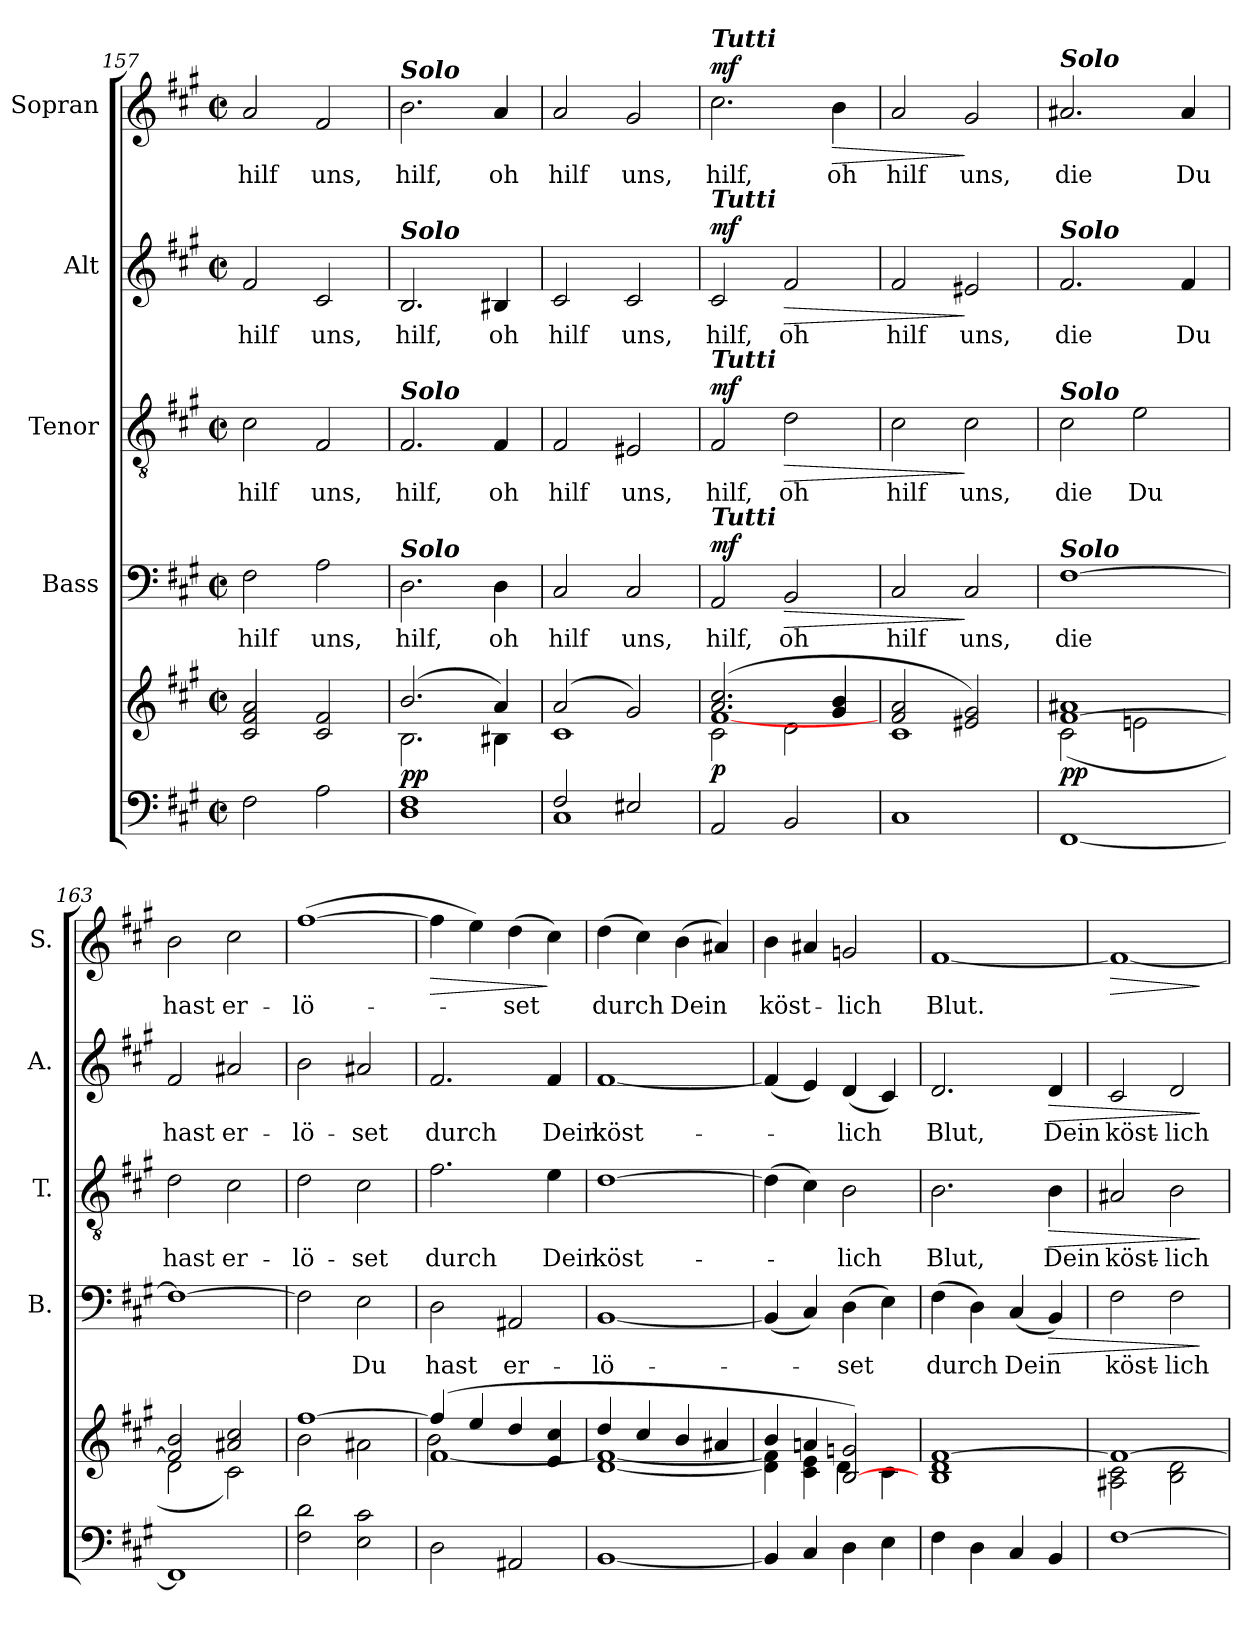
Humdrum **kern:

**kern	**kern	**dynam	**kern	**text	**dynam	**kern	**text	**dynam	**kern	**text	**dynam	**kern	**text	**dynam
*part5	*part5	*part5	*part4	*part4	*part4	*part3	*part3	*part3	*part2	*part2	*part2	*part1	*part1	*part1
*staff6	*staff5	*staff5/6	*staff4	*staff4	*staff4	*staff3	*staff3	*staff3	*staff2	*staff2	*staff2	*staff1	*staff1	*staff1
*	*	*	*I"Bass	*	*	*I"Tenor	*	*	*I"Alt	*	*	*I"Sopran	*	*
*	*	*	*I'B.	*	*	*I'T.	*	*	*I'A.	*	*	*I'S.	*	*
*clefF4	*clefG2	*	*clefF4	*	*	*clefGv2	*	*	*clefG2	*	*	*clefG2	*	*
*k[f#c#g#]	*k[f#c#g#]	*	*k[f#c#g#]	*	*	*k[f#c#g#]	*	*	*k[f#c#g#]	*	*	*k[f#c#g#]	*	*
*A:	*A:	*	*A:	*	*	*A:	*	*	*A:	*	*	*A:	*	*
*M2/2	*M2/2	*	*M2/2	*	*	*M2/2	*	*	*M2/2	*	*	*M2/2	*	*
*met(c|)	*met(c|)	*	*met(c|)	*	*	*met(c|)	*	*	*met(c|)	*	*	*met(c|)	*	*
=157	=157	=157	=157	=157	=157	=157	=157	=157	=157	=157	=157	=157	=157	=157
!	!	!	!	!LO:LY:b	!	!	!LO:LY:b	!	!	!LO:LY:b	!	!	!LO:LY:b	!
2F#\	2c#/ 2f#/ 2a/	.	2F#\	hilf	.	2c#\	hilf	.	2f#/	hilf	.	2a/	hilf	.
!	!	!	!	!LO:LY:b	!	!	!LO:LY:b	!	!	!LO:LY:b	!	!	!LO:LY:b	!
2A\	2c#/ 2f#/	.	2A\	uns,	.	2F#/	uns,	.	2c#/	uns,	.	2f#/	uns,	.
=158	=158	=158	=158	=158	=158	=158	=158	=158	=158	=158	=158	=158	=158	=158
*	*^	*	*	*	*	*	*	*	*	*	*	*	*	*
!	!	!	!	!	!	!	!	!	!	!	!	!	!LO:TX:a:Bi:t=Solo	!	!
!	!	!	!	!	!	!	!	!	!	!LO:TX:a:Bi:t=Solo	!	!	!	!	!
!	!	!	!	!	!	!	!LO:TX:a:Bi:t=Solo	!	!	!	!	!	!	!	!
!	!	!	!	!LO:TX:a:Bi:t=Solo	!	!	!	!	!	!	!	!	!	!	!
!	!	!	!LO:DY:b	!	!LO:LY:b	!	!	!LO:LY:b	!	!	!LO:LY:b	!	!	!LO:LY:b	!
1D 1F#	(2.b/	2.B\	pp	2.D\	hilf,	.	2.F#/	hilf,	.	2.B/	hilf,	.	2.b\	hilf,	.
!	!	!	!	!	!LO:LY:b	!	!	!LO:LY:b	!	!	!LO:LY:b	!	!	!LO:LY:b	!
.	4a/)	4B#X\	.	4D\	oh	.	4F#/	oh	.	4B#X/	oh	.	4a/	oh	.
=159	=159	=159	=159	=159	=159	=159	=159	=159	=159	=159	=159	=159	=159	=159	=159
*^	*	*	*	*	*	*	*	*	*	*	*	*	*	*	*
!	!	!	!	!	!	!LO:LY:b	!	!	!LO:LY:b	!	!	!LO:LY:b	!	!	!LO:LY:b	!
2F#/	1C#	(2a/	1c#	.	2C#/	hilf	.	2F#/	hilf	.	2c#/	hilf	.	2a/	hilf	.
!	!	!	!	!	!	!LO:LY:b	!	!	!LO:LY:b	!	!	!LO:LY:b	!	!	!LO:LY:b	!
2E#X/	.	2g#/)	.	.	2C#/	uns,	.	2E#X/	uns,	.	2c#/	uns,	.	2g#/	uns,	.
*v	*v	*	*	*	*	*	*	*	*	*	*	*	*	*	*	*
!!LO:PB:g=z
=160	=160	=160	=160	=160	=160	=160	=160	=160	=160	=160	=160	=160	=160	=160	=160
*	*	*^	*	*	*	*	*	*	*	*	*	*	*	*	*
!	!	!	!	!	!	!	!	!	!	!	!	!	!	!LO:TX:a:Bi:t=Tutti	!	!
!	!	!	!	!	!	!	!	!	!	!	!LO:TX:a:Bi:t=Tutti	!	!	!	!	!
!	!	!	!	!	!	!	!	!LO:TX:a:Bi:t=Tutti	!	!	!	!	!	!	!	!
!	!	!	!	!	!LO:TX:a:Bi:t=Tutti	!	!	!	!	!	!	!	!	!	!	!
!	!	!	!	!LO:DY:b	!	!LO:LY:b	!LO:DY:a	!	!LO:LY:b	!LO:DY:a	!	!LO:LY:b	!LO:DY:a	!	!LO:LY:b	!LO:DY:a
2AA/	(2.a/ 2.cc#/	[<1f#	2c#\	p	2AA/	hilf,	mf	2F#/	hilf,	mf	2c#/	hilf,	mf	2.cc#\	hilf,	mf
!	!	!	!	!	!	!LO:LY:b	!LO:HP:b	!	!LO:LY:b	!LO:HP:b	!	!LO:LY:b	!LO:HP:b	!	!	!
2BB/	.	.	2d\	.	2BB/	oh	>	2d\	oh	>	2f#/	oh	>	.	.	.
!	!	!	!	!	!	!	!	!	!	!	!	!	!	!	!LO:LY:b	!LO:HP:b
.	4g#/ 4b/	.	.	.	.	.	.	.	.	.	.	.	.	4b\	oh	>
*	*	*v	*v	*	*	*	*	*	*	*	*	*	*	*	*	*
=161	=161	=161	=161	=161	=161	=161	=161	=161	=161	=161	=161	=161	=161	=161	=161
!	!	!	!	!	!LO:LY:b	!	!	!LO:LY:b	!	!	!LO:LY:b	!	!	!LO:LY:b	!
1C#	2f#/ 2a/	1c#	.	2C#/	hilf	.	2c#\	hilf	.	2f#/	hilf	.	2a/	hilf	.
!	!	!	!	!	!LO:LY:b	!	!	!LO:LY:b	!	!	!LO:LY:b	!	!	!LO:LY:b	!
.	2e#X/ 2g#/)	.	.	2C#/	uns,	]	2c#\	uns,	]	2e#X/	uns,	]	2g#/	uns,	]
=162	=162	=162	=162	=162	=162	=162	=162	=162	=162	=162	=162	=162	=162	=162	=162
!	!	!	!	!	!	!	!	!	!	!	!	!	!LO:TX:a:Bi:t=Solo	!	!
!	!	!	!	!	!	!	!	!	!	!LO:TX:a:Bi:t=Solo	!	!	!	!	!
!	!	!	!	!	!	!	!LO:TX:a:Bi:t=Solo	!	!	!	!	!	!	!	!
!	!	!	!	!LO:TX:a:Bi:t=Solo	!	!	!	!	!	!	!	!	!	!	!
!	!	!	!LO:DY:b	!	!LO:LY:b	!	!	!LO:LY:b	!	!	!LO:LY:b	!	!	!LO:LY:b	!
[1FF#	[>1f# 1a#X	(<2c#\	pp	[1F#	die	.	2c#\	die	.	2.f#/	die	.	2.a#X/	die	.
!	!	!	!	!	!	!	!	!LO:LY:b	!	!	!	!	!	!	!
.	.	2en\	.	.	.	.	2e\	Du	.	.	.	.	.	.	.
!	!	!	!	!	!	!	!	!	!	!	!LO:LY:b	!	!	!LO:LY:b	!
.	.	.	.	.	.	.	.	.	.	4f#/	Du	.	4a#/	Du	.
=163	=163	=163	=163	=163	=163	=163	=163	=163	=163	=163	=163	=163	=163	=163	=163
!	!	!	!	!	!	!	!	!LO:LY:b	!	!	!LO:LY:b	!	!	!LO:LY:b	!
1FF#]	2f#/] 2b/	2d\	.	1F#_	.	.	2d\	hast	.	2f#/	hast	.	2b\	hast	.
!	!	!	!	!	!	!	!	!LO:LY:b	!	!	!LO:LY:b	!	!	!LO:LY:b	!
.	2a#X/ 2cc#/	2c#\)	.	.	.	.	2c#\	er-	.	2a#X/	er-	.	2cc#\	er-	.
=164	=164	=164	=164	=164	=164	=164	=164	=164	=164	=164	=164	=164	=164	=164	=164
!	!	!	!	!	!	!	!	!LO:LY:b	!	!	!LO:LY:b	!	!	!LO:LY:b	!
2F#\ 2d\	[>1ff#	2b\	.	2F#\]	.	.	2d\	-lö-	.	2b\	-lö-	.	(>[1ff#	-lö-	.
!	!	!	!	!	!LO:LY:b	!	!	!LO:LY:b	!	!	!LO:LY:b	!	!	!	!
2E\ 2c#\	.	2a#X\	.	2E\	Du	.	2c#\	-set	.	2a#X/	-set	.	.	.	.
=165	=165	=165	=165	=165	=165	=165	=165	=165	=165	=165	=165	=165	=165	=165	=165
*	*	*^	*	*	*	*	*	*	*	*	*	*	*	*	*
!	!	!	!	!	!	!LO:LY:b	!	!	!LO:LY:b	!	!	!LO:LY:b	!	!	!	!LO:HP:b
2D\	(4ff#/]	[<1f#	2b\	.	2D\	hast	.	2.f#\	durch	.	2.f#/	durch	.	4ff#\]	.	>
.	4ee/	.	.	.	.	.	.	.	.	.	.	.	.	4ee\)	.	.
!	!	!	!	!	!	!LO:LY:b	!	!	!	!	!	!	!	!	!LO:LY:b	!
2AA#X/	4dd/	.	2ryy	.	2AA#X/	er-	.	.	.	.	.	.	.	(>4dd\	-set	.
!	!	!	!	!	!	!	!	!	!LO:LY:b	!	!	!LO:LY:b	!	!	!	!
.	4e/ 4cc#/	.	.	.	.	.	.	4e\	Dein	.	4f#/	Dein	.	4cc#\)	.	]
*	*	*v	*v	*	*	*	*	*	*	*	*	*	*	*	*	*
!!LO:LB:g=z
=166	=166	=166	=166	=166	=166	=166	=166	=166	=166	=166	=166	=166	=166	=166	=166
!	!	!	!	!	!LO:LY:b	!	!	!LO:LY:b	!	!	!LO:LY:b	!	!	!LO:LY:b	!
[1BB	4dd/	[<1d 1f#_	.	[1BB	-lö-	.	[1d	köst-	.	[1f#	köst-	.	(>4dd\	durch	.
.	4cc#/	.	.	.	.	.	.	.	.	.	.	.	4cc#\)	.	.
!	!	!	!	!	!	!	!	!	!	!	!	!	!	!LO:LY:b	!
.	4b/	.	.	.	.	.	.	.	.	.	.	.	(>4b\	Dein	.
.	4a#X/	.	.	.	.	.	.	.	.	.	.	.	4a#X/)	.	.
=167	=167	=167	=167	=167	=167	=167	=167	=167	=167	=167	=167	=167	=167	=167	=167
!	!	!	!	!	!	!	!	!	!	!	!	!	!	!LO:LY:b	!
4BB/]	4b/	4d\] 4f#\]	.	(<4BB/]	.	.	(>4d\]	.	.	(<4f#/]	.	.	4b\	köst-	.
4C#/	4an/	4c#\ 4e\	.	4C#/)	.	.	4c#\)	.	.	4e/)	.	.	4a#X/	.	.
!	!	!	!	!	!LO:LY:b	!	!	!LO:LY:b	!	!	!LO:LY:b	!	!	!LO:LY:b	!
4D\	[<2B/ 2gn/)	4d\	.	(>4D\	-set	.	2B\	-lich	.	(<4d/	-lich	.	2gn/	-lich	.
4E\	.	4c#\	.	4E\)	.	.	.	.	.	4c#/)	.	.	.	.	.
=168	=168	=168	=168	=168	=168	=168	=168	=168	=168	=168	=168	=168	=168	=168	=168
!	!	!	!	!	!LO:LY:b	!	!	!LO:LY:b	!	!	!LO:LY:b	!	!	!LO:LY:b	!
4F#\	[>1f#	1B 1d	.	(>4F#\	durch	.	2.B\	Blut,	.	2.d/	Blut,	.	[1f#	Blut.	.
4D\	.	.	.	4D\)	.	.	.	.	.	.	.	.	.	.	.
!	!	!	!	!	!LO:LY:b	!	!	!	!	!	!	!	!	!	!
4C#/	.	.	.	(<4C#/	Dein	.	.	.	.	.	.	.	.	.	.
!	!	!	!	!	!	!LO:HP:b	!	!LO:LY:b	!LO:HP:b	!	!LO:LY:b	!LO:HP:b	!	!	!
4BB/	.	.	.	4BB/)	.	>	4B\	Dein	>	4d/	Dein	>	.	.	.
=169	=169	=169	=169	=169	=169	=169	=169	=169	=169	=169	=169	=169	=169	=169	=169
!	!	!	!	!	!LO:LY:b	!	!	!LO:LY:b	!	!	!LO:LY:b	!	!	!	!LO:HP:b
[1F#	1f#_	2A#X\ 2c#\	.	2F#\	köst-	.	2A#X/	köst-	.	2c#/	köst-	.	1f#_	.	>
!	!	!	!	!	!LO:LY:b	!	!	!LO:LY:b	!	!	!LO:LY:b	!	!	!	!
.	.	2B\ 2d\	.	2F#\	-lich	.	2B\	-lich	.	2d/	-lich	.	.	.	.
*	*v	*v	*	*	*	*	*	*	*	*	*	*	*	*	*
.	.	.	.	.	]	.	.	]	.	.	]	.	.	]
=	=	=	=	=	=	=	=	=	=	=	=	=	=	=
*-	*-	*-	*-	*-	*-	*-	*-	*-	*-	*-	*-	*-	*-	*-
